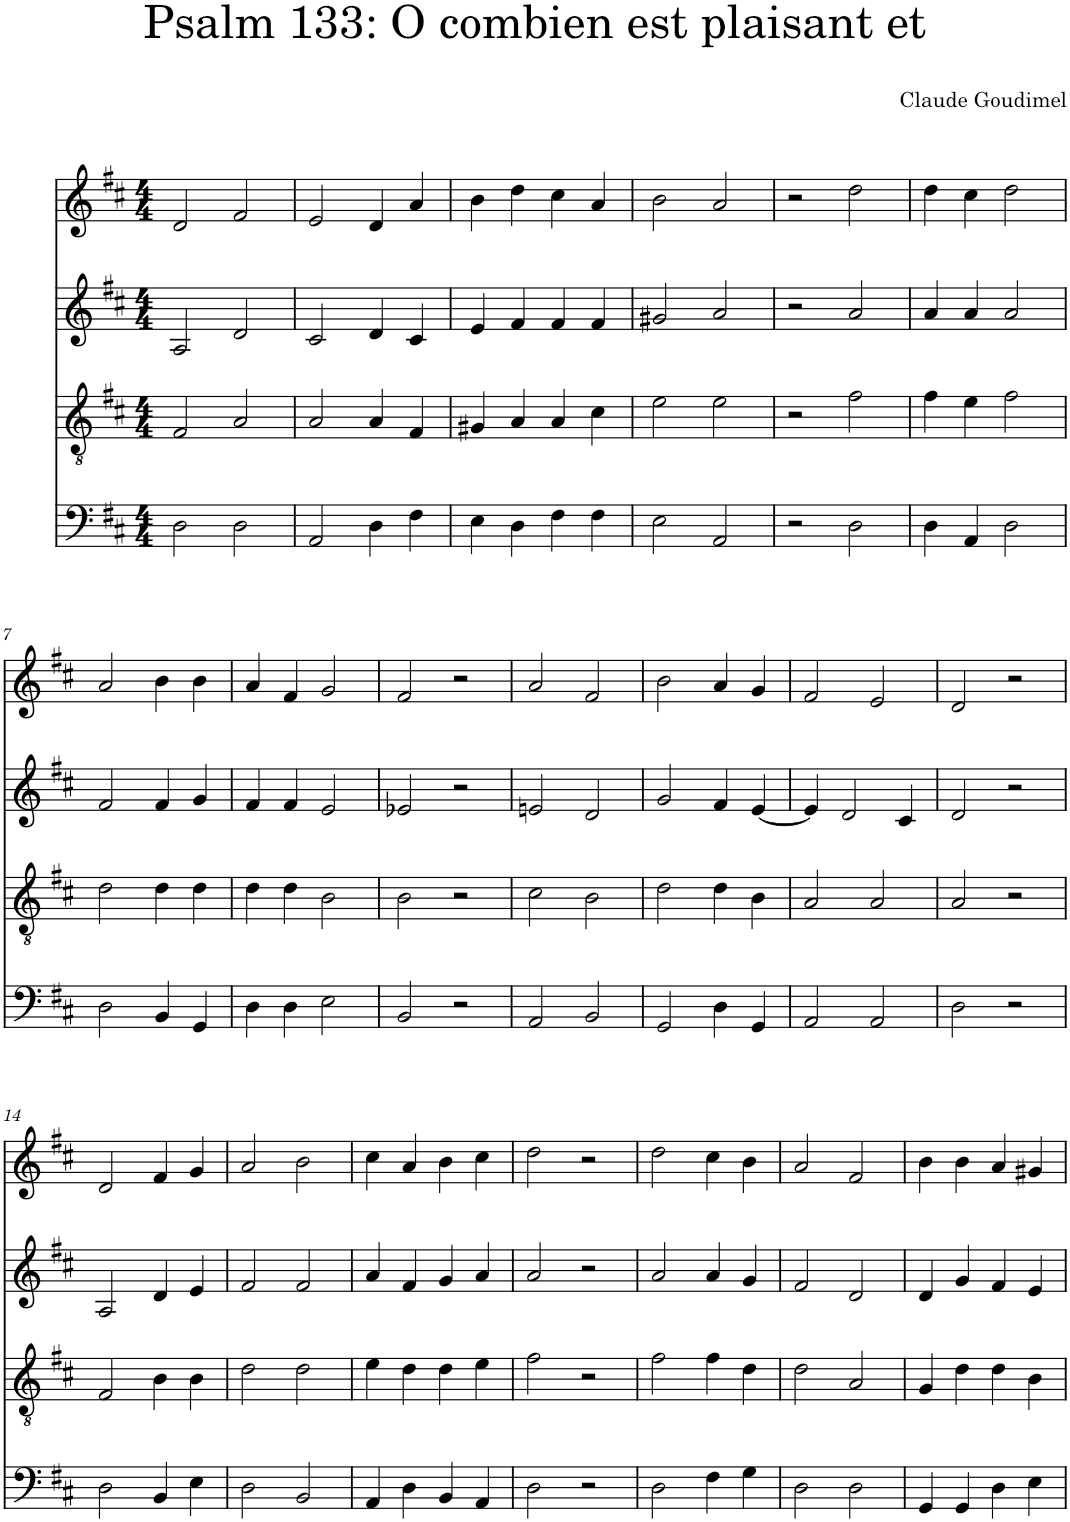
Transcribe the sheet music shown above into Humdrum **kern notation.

**kern	**kern	**kern	**kern
*part4	*part3	*part2	*part1
*staff4	*staff3	*staff2	*staff1
*I"Piano	*I"Piano	*I"Piano	*I"Piano
*I'Pno	*I'Pno	*I'Pno	*I'Pno
*clefF4	*clefGv2	*clefG2	*clefG2
*k[f#c#]	*k[f#c#]	*k[f#c#]	*k[f#c#]
*M4/4	*M4/4	*M4/4	*M4/4
=1	=1	=1	=1
2D\	2F#/	2A/	2d/
2D\	2A/	2d/	2f#/
=2	=2	=2	=2
2AA/	2A/	2c#/	2e/
4D\	4A/	4d/	4d/
4F#\	4F#/	4c#/	4a/
=3	=3	=3	=3
4E\	4G#X/	4e/	4b\
4D\	4A/	4f#/	4dd\
4F#\	4A/	4f#/	4cc#\
4F#\	4c#\	4f#/	4a/
=4	=4	=4	=4
2E\	2e\	2g#X/	2b\
2AA/	2e\	2a/	2a/
=5	=5	=5	=5
2r	2r	2r	2r
2D\	2f#\	2a/	2dd\
=6	=6	=6	=6
4D\	4f#\	4a/	4dd\
4AA/	4e\	4a/	4cc#\
2D\	2f#\	2a/	2dd\
!!LO:LB:g=z
=7	=7	=7	=7
2D\	2d\	2f#/	2a/
4BB/	4d\	4f#/	4b\
4GG/	4d\	4g/	4b\
=8	=8	=8	=8
4D\	4d\	4f#/	4a/
4D\	4d\	4f#/	4f#/
2E\	2B\	2e/	2g/
=9	=9	=9	=9
2BB/	2B\	2e-X/	2f#/
2r	2r	2r	2r
=10	=10	=10	=10
2AA/	2c#\	2en/	2a/
2BB/	2B\	2d/	2f#/
=11	=11	=11	=11
2GG/	2d\	2g/	2b\
4D\	4d\	4f#/	4a/
4GG/	4B\	[4e/	4g/
=12	=12	=12	=12
2AA/	2A/	4e/]	2f#/
.	.	2d/	.
2AA/	2A/	.	2e/
.	.	4c#/	.
=13	=13	=13	=13
2D\	2A/	2d/	2d/
2r	2r	2r	2r
!!LO:LB:g=z
=14	=14	=14	=14
2D\	2F#/	2A/	2d/
4BB/	4B\	4d/	4f#/
4E\	4B\	4e/	4g/
=15	=15	=15	=15
2D\	2d\	2f#/	2a/
2BB/	2d\	2f#/	2b\
=16	=16	=16	=16
4AA/	4e\	4a/	4cc#\
4D\	4d\	4f#/	4a/
4BB/	4d\	4g/	4b\
4AA/	4e\	4a/	4cc#\
=17	=17	=17	=17
2D\	2f#\	2a/	2dd\
2r	2r	2r	2r
=18	=18	=18	=18
2D\	2f#\	2a/	2dd\
4F#\	4f#\	4a/	4cc#\
4G\	4d\	4g/	4b\
=19	=19	=19	=19
2D\	2d\	2f#/	2a/
2D\	2A/	2d/	2f#/
=20	=20	=20	=20
4GG/	4G/	4d/	4b\
4GG/	4d\	4g/	4b\
4D\	4d\	4f#/	4a/
4E\	4B\	4e/	4g#X/
=	=	=	=
*-	*-	*-	*-
